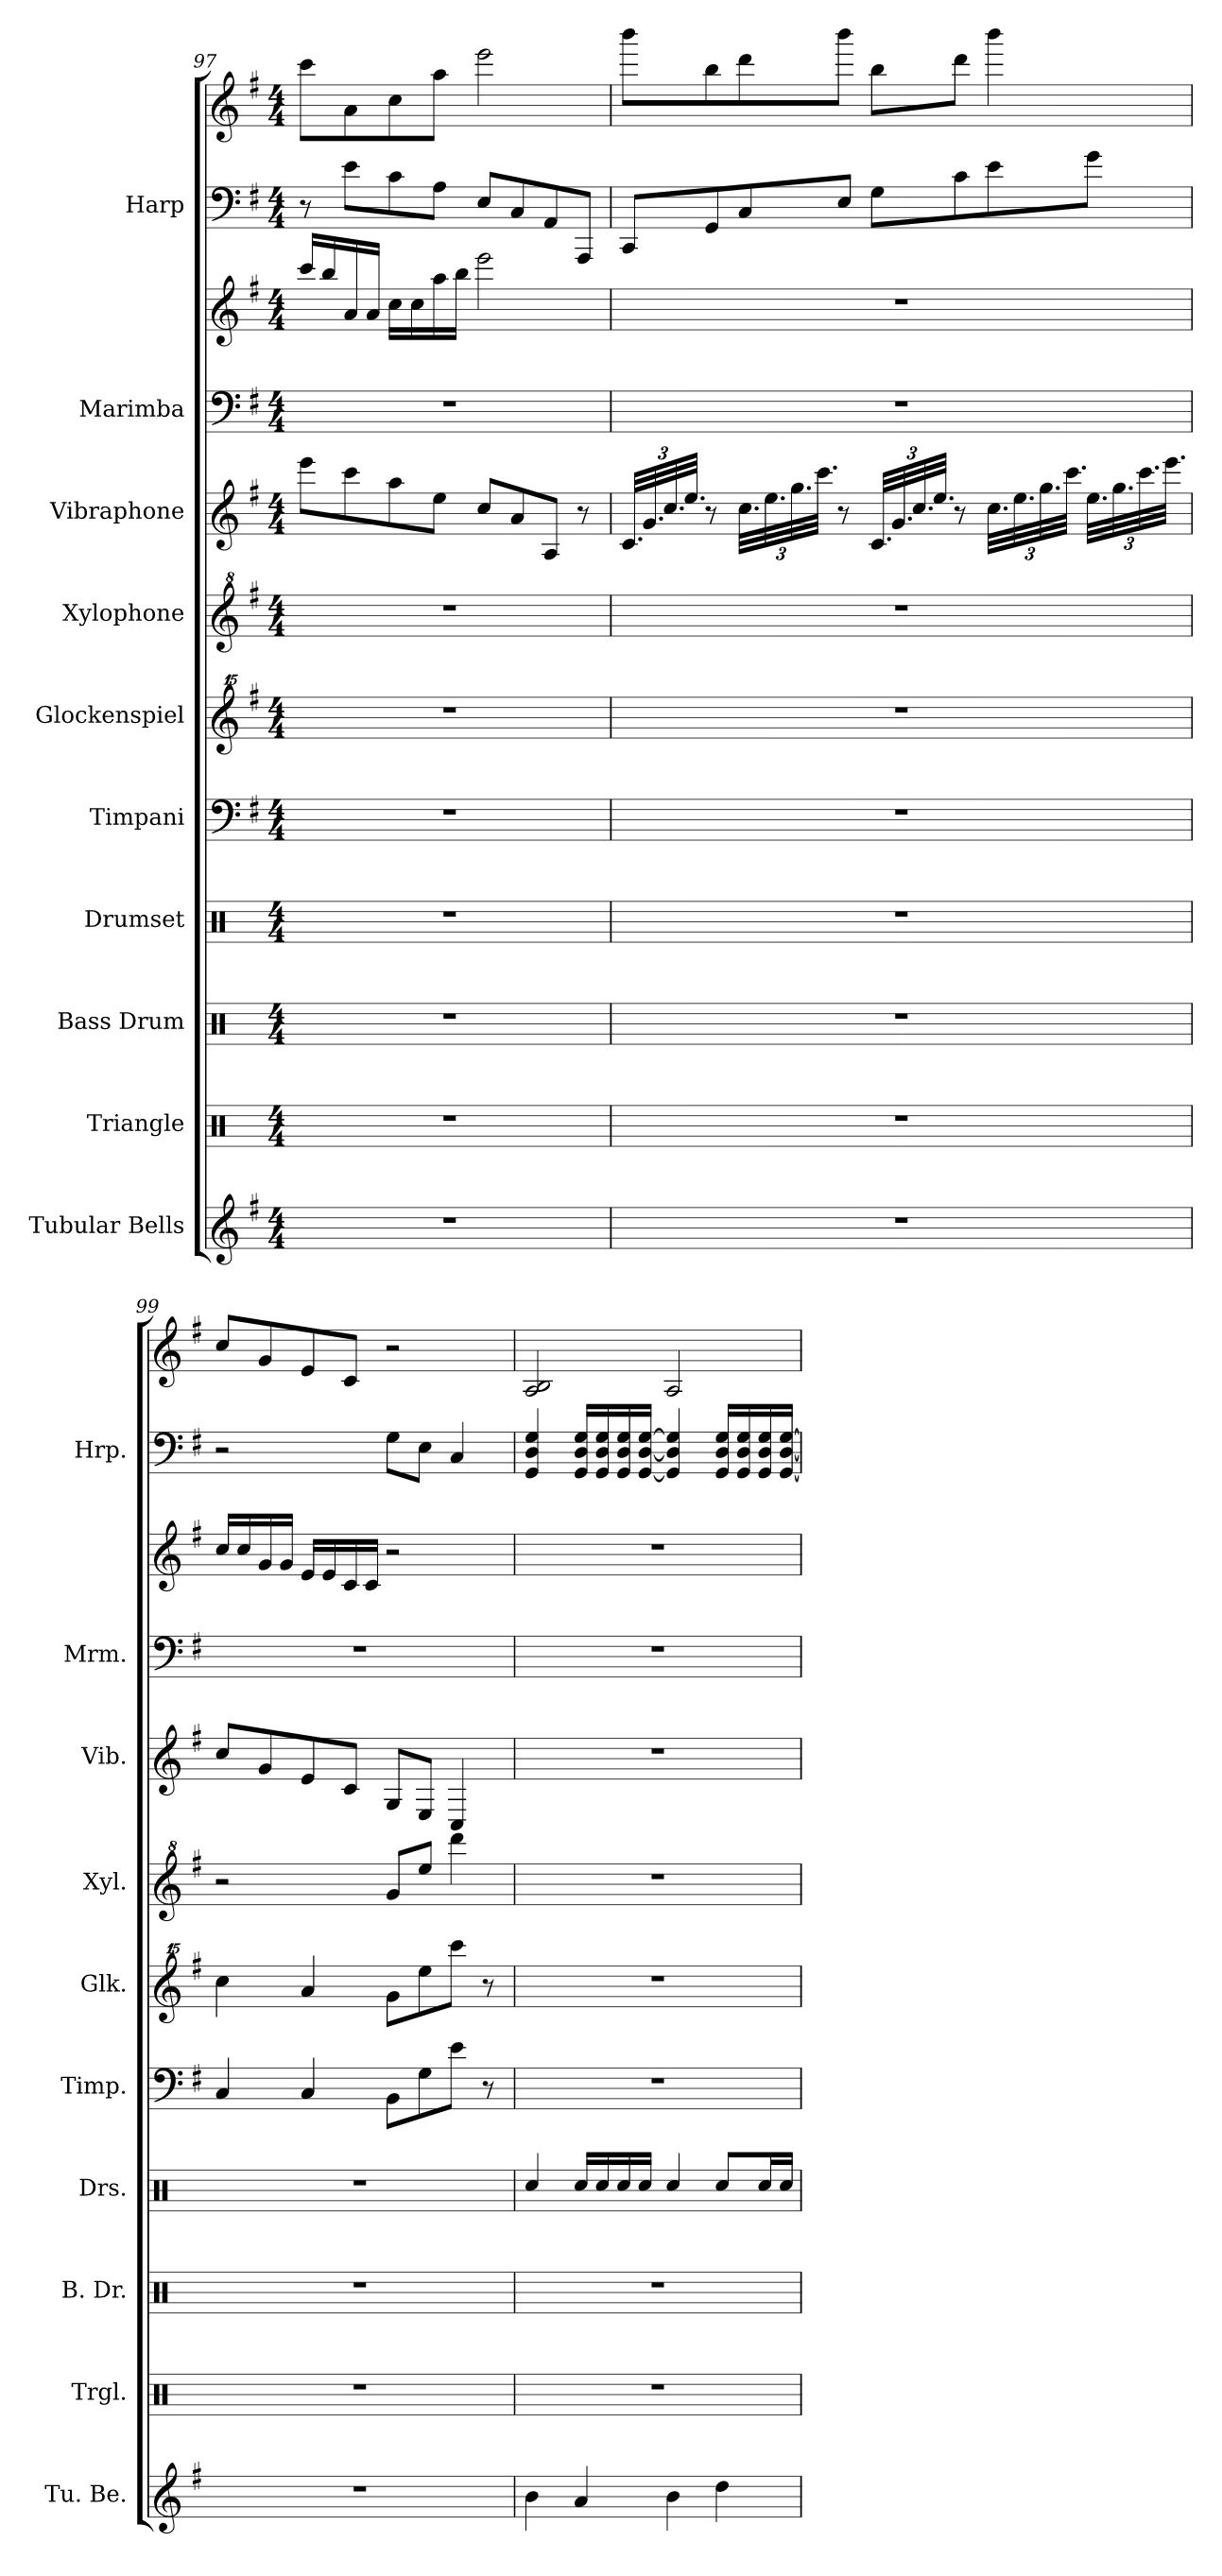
**kern	**kern	**kern	**kern	**kern	**kern	**kern	**kern	**kern	**kern	**kern	**kern
*part10	*part9	*part8	*part7	*part6	*part5	*part4	*part3	*part2	*part2	*part1	*part1
*staff12	*staff11	*staff10	*staff9	*staff8	*staff7	*staff6	*staff5	*staff4	*staff3	*staff2	*staff1
*I"Tubular Bells	*I"Triangle	*I"Bass Drum	*I"Drumset	*I"Timpani	*I"Glockenspiel	*I"Xylophone	*I"Vibraphone	*I"Marimba	*	*I"Harp	*
*I'Tu. Be.	*I'Trgl.	*I'B. Dr.	*I'Drs.	*I'Timp.	*I'Glk.	*I'Xyl.	*I'Vib.	*I'Mrm.	*	*I'Hrp.	*
!!LO:PB:g=z
*clefG2	*clefX	*clefX	*clefX	*clefF4	*clefG^^2	*clefG^2	*clefG2	*clefF4	*clefG2	*clefF4	*clefG2
*k[f#]	*k[]	*k[]	*k[]	*k[f#]	*k[f#]	*k[f#]	*k[f#]	*k[f#]	*k[f#]	*k[f#]	*k[f#]
*G:	*C:	*C:	*C:	*G:	*G:	*G:	*G:	*G:	*G:	*G:	*G:
*M4/4	*M4/4	*M4/4	*M4/4	*M4/4	*M4/4	*M4/4	*M4/4	*M4/4	*M4/4	*M4/4	*M4/4
=97	=97	=97	=97	=97	=97	=97	=97	=97	=97	=97	=97
1r	1r	1r	1r	1r	1r	1r	8eee\L	1r	16ccc/LL	8r	8ccc\L
.	.	.	.	.	.	.	.	.	16bb/	.	.
.	.	.	.	.	.	.	8ccc\	.	16a/	8e\L	8a\
.	.	.	.	.	.	.	.	.	16a/JJ	.	.
.	.	.	.	.	.	.	8aa\	.	16cc\LL	8c\	8cc\
.	.	.	.	.	.	.	.	.	16cc\	.	.
.	.	.	.	.	.	.	8ee\J	.	16aa\	8A\J	8aa\J
.	.	.	.	.	.	.	.	.	16bb\JJ	.	.
.	.	.	.	.	.	.	8cc/L	.	2eee\	8E/L	2eee\
.	.	.	.	.	.	.	8a/	.	.	8C/	.
.	.	.	.	.	.	.	8A/J	.	.	8AA/	.
.	.	.	.	.	.	.	8r	.	.	8AAA/J	.
=98	=98	=98	=98	=98	=98	=98	=98	=98	=98	=98	=98
*	*	*	*	*	*	*	*Xbrackettup	*	*	*	*
1r	1r	1r	1r	1r	1r	1r	48.c/LLL	1r	1r	8CC/L	8bbb\L
.	.	.	.	.	.	.	48.g/	.	.	.	.
.	.	.	.	.	.	.	48.cc/	.	.	.	.
.	.	.	.	.	.	.	48.ee/JJJ	.	.	.	.
.	.	.	.	.	.	.	8r	.	.	8GG/	8bb\
.	.	.	.	.	.	.	48.cc\LLL	.	.	8C/	8ddd\
.	.	.	.	.	.	.	48.ee\	.	.	.	.
.	.	.	.	.	.	.	48.gg\	.	.	.	.
.	.	.	.	.	.	.	48.ccc\JJJ	.	.	.	.
.	.	.	.	.	.	.	8r	.	.	8E/J	8bbb\J
.	.	.	.	.	.	.	48.c/LLL	.	.	8G\L	8bb\L
.	.	.	.	.	.	.	48.g/	.	.	.	.
.	.	.	.	.	.	.	48.cc/	.	.	.	.
.	.	.	.	.	.	.	48.ee/JJJ	.	.	.	.
.	.	.	.	.	.	.	8r	.	.	8c\	8ddd\J
.	.	.	.	.	.	.	48.cc\LLL	.	.	8e\	4bbb\
.	.	.	.	.	.	.	48.ee\	.	.	.	.
.	.	.	.	.	.	.	48.gg\	.	.	.	.
.	.	.	.	.	.	.	48.ccc\JJJ	.	.	.	.
.	.	.	.	.	.	.	48.ee\LLL	.	.	8g\J	.
.	.	.	.	.	.	.	48.gg\	.	.	.	.
.	.	.	.	.	.	.	48.ccc\	.	.	.	.
.	.	.	.	.	.	.	48.eee\JJJ	.	.	.	.
!!LO:PB:g=z
=99	=99	=99	=99	=99	=99	=99	=99	=99	=99	=99	=99
1r	1r	1r	1r	4C/	4cccc\	2r	8cc/L	1r	16cc/LL	2r	8cc/L
.	.	.	.	.	.	.	.	.	16cc/	.	.
.	.	.	.	.	.	.	8g/	.	16g/	.	8g/
.	.	.	.	.	.	.	.	.	16g/JJ	.	.
.	.	.	.	4C/	4aaa/	.	8e/	.	16e/LL	.	8e/
.	.	.	.	.	.	.	.	.	16e/	.	.
.	.	.	.	.	.	.	8c/J	.	16c/	.	8c/J
.	.	.	.	.	.	.	.	.	16c/JJ	.	.
.	.	.	.	8BB\L	8ggg\L	8gg/L	8G/L	.	2r	8G\L	2r
.	.	.	.	8G\	8eeee\	8eee/J	8E/J	.	.	8E\J	.
.	.	.	.	8e\J	8ccccc\J	4dddd\	4C/	.	.	4C/	.
.	.	.	.	8r	8r	.	.	.	.	.	.
=100	=100	=100	=100	=100	=100	=100	=100	=100	=100	=100	=100
4b\	1r	1r	4Rcc/	1r	1r	1r	1r	1r	1r	4GG/ 4D/ 4G/	2A/ 2B/
4a/	.	.	16Rcc/LL	.	.	.	.	.	.	16GG/ 16D/ 16G/LL	.
.	.	.	16Rcc/	.	.	.	.	.	.	16GG/ 16D/ 16G/	.
.	.	.	16Rcc/	.	.	.	.	.	.	16GG/ 16D/ 16G/	.
.	.	.	16Rcc/JJ	.	.	.	.	.	.	[16GG/ [16D/ [16G/JJ	.
4b\	.	.	4Rcc/	.	.	.	.	.	.	4GG/] 4D/] 4G/]	2A/
4dd\	.	.	8Rcc/L	.	.	.	.	.	.	16GG/ 16D/ 16G/LL	.
.	.	.	.	.	.	.	.	.	.	16GG/ 16D/ 16G/	.
.	.	.	16Rcc/L	.	.	.	.	.	.	16GG/ 16D/ 16G/	.
.	.	.	16Rcc/JJ	.	.	.	.	.	.	[16GG/ [16D/ [16G/JJ	.
=	=	=	=	=	=	=	=	=	=	=	=
*-	*-	*-	*-	*-	*-	*-	*-	*-	*-	*-	*-
